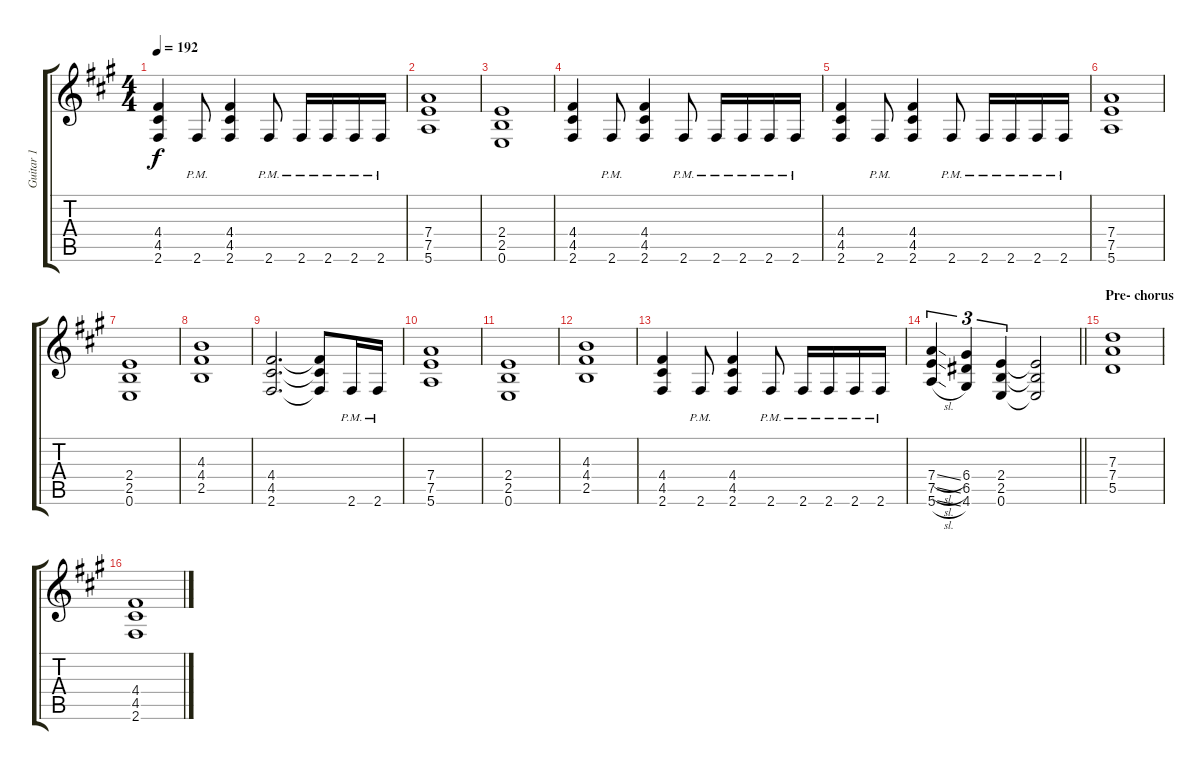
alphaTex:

\track ("Guitar 1" "Guitar 1") {instrument distortionguitar}
\staff {score tabs}
\tuning (E4 B3 G3 D3 A2 E2) {hide}
\ts (4 4)
\tempo 192
\clef g2
\ks f#minor
(4.4 4.5 2.6).4{dy f} 2.6{pm}.8 (4.4 4.5 2.6).4 2.6{pm}.8 2.6{pm}.16 2.6{pm}.16 2.6{pm}.16 2.6{pm}.16 |
(7.4 7.5 5.6).1 |
(2.4 2.5 0.6).1 |
(4.4 4.5 2.6).4 2.6{pm}.8 (4.4 4.5 2.6).4 2.6{pm}.8 2.6{pm}.16 2.6{pm}.16 2.6{pm}.16 2.6{pm}.16 |
(4.4 4.5 2.6).4 2.6{pm}.8 (4.4 4.5 2.6).4 2.6{pm}.8 2.6{pm}.16 2.6{pm}.16 2.6{pm}.16 2.6{pm}.16 |
(7.4 7.5 5.6).1 |
(2.4 2.5 0.6).1 |
(4.3 4.4 2.5).1 |
(4.4 4.5 2.6).2{d} (4.4{t} 4.5{t} 2.6{t}).8 2.6{pm}.16 2.6{pm}.16 |
(7.4 7.5 5.6).1 |
(2.4 2.5 0.6).1 |
(4.3 4.4 2.5).1 |
(4.4 4.5 2.6).4 2.6{pm}.8 (4.4 4.5 2.6).4 2.6{pm}.8 2.6{pm}.16 2.6{pm}.16 2.6{pm}.16 2.6{pm}.16 |
\barLineRight lightlight
(7.4{sl} 7.5{sl} 5.6{sl}).4{tu (3 2)} (6.4 6.5 4.6).4{tu (3 2)} (2.4 2.5 0.6).4{tu (3 2)} (2.4{t} 2.5{t} 0.6{t}).2 |
\section ("" "Pre- chorus")
(7.3 7.4 5.5).1 |
(4.4 4.5 2.6).1
